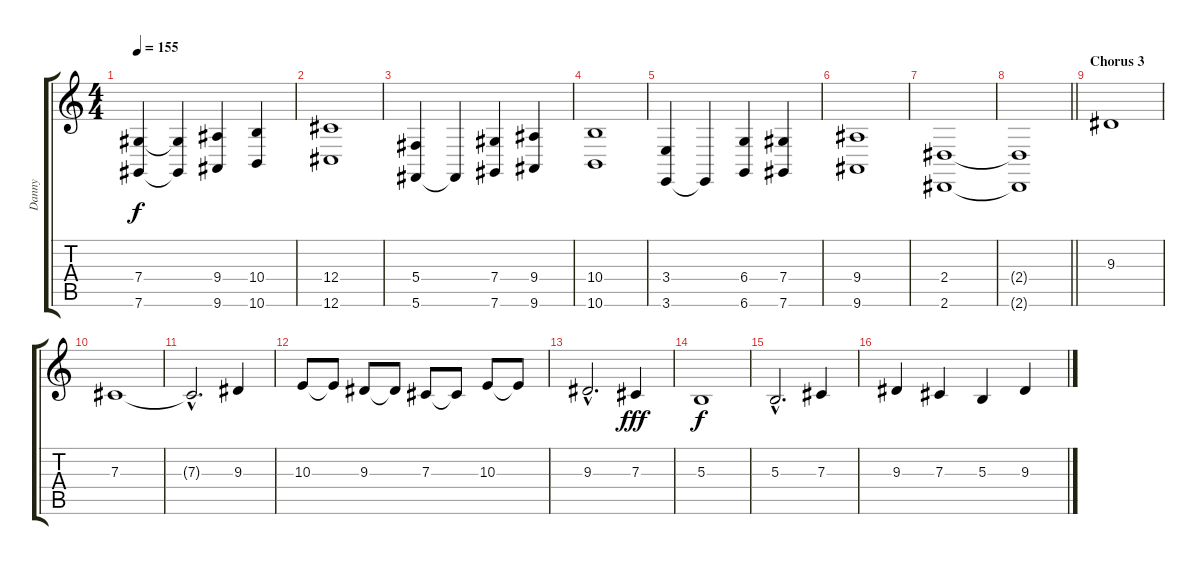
\track ("Danny" "Danny") {instrument lead1square}
\staff {score tabs}
\tuning (Eb4 Bb3 Gb3 Db3 Ab2 Db2) {hide}
\ts (4 4)
\tempo 155
\clef g2
\ks c
(7.4 7.6).4{dy f} (7.4{t} 7.6{t}).4 (9.4 9.6).4 (10.4 10.6).4 |
(12.4 12.6).1 |
(5.4 5.6).4 5.6{t}.4 (7.4 7.6).4 (9.4 9.6).4 |
(10.4 10.6).1 |
(3.4 3.6).4 3.6{t}.4 (6.4 6.6).4 (7.4 7.6).4 |
(9.4 9.6).1 |
(2.4 2.6).1 |
\barLineRight lightlight
(2.4{t} 2.6{t}).1 |
\section ("" "Chorus 3")
9.3.1 |
7.3.1 |
7.3{hac t}.2{d} 9.3.4 |
10.3.8 10.3{t}.8 9.3.8 9.3{t}.8 7.3.8 7.3{t}.8 10.3.8 10.3{t}.8 |
9.3{hac}.2{d} 7.3.4{dy fff} |
5.3.1{dy f} |
5.3{hac}.2{d} 7.3.4 |
9.3.4 7.3.4 5.3.4 9.3.4
